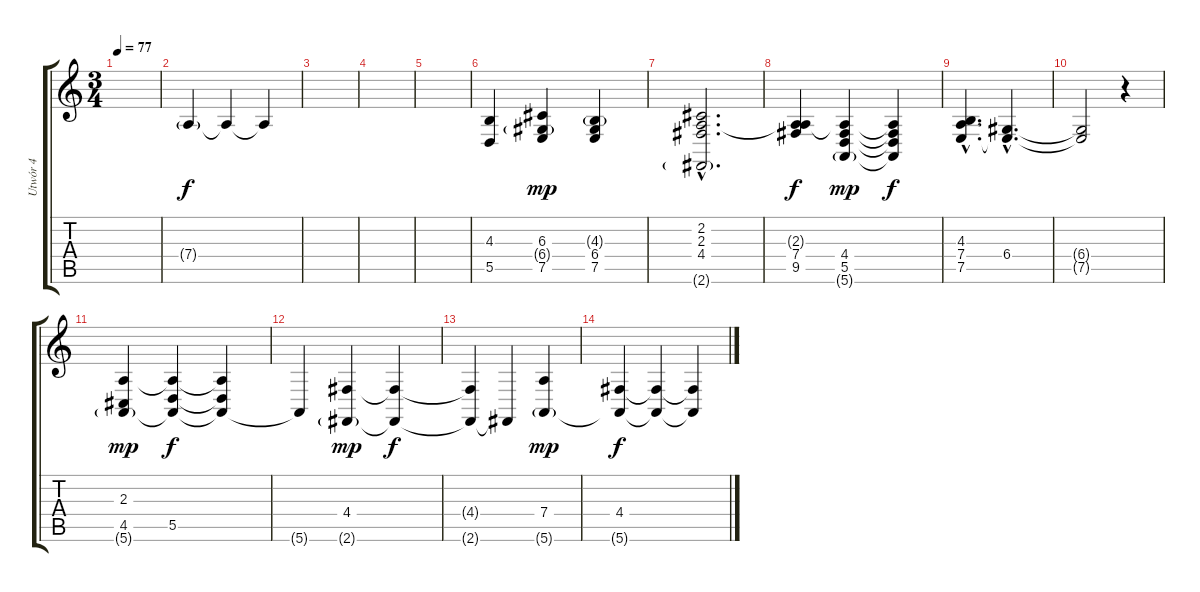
\track ("Utwór 4" "Utwór 4") {instrument stringensemble2}
\staff {score tabs}
\tuning (E4 B3 G3 D3 A2 E2) {hide}
\ts (3 4)
\tempo 77
\clef g2
\ks c
|
7.4{g}.4 7.4{t}.4{dy f} 7.4{t}.4 |
|
|
|
(4.3 5.5).4 (6.3 6.4{g} 7.5).4{dy mp} (4.3{g} 6.4 7.5).4 |
(2.2{hac} 2.3{hac} 4.4{hac} 2.6{g hac}).2{d} |
(2.3{t} 7.4 9.5).4{dy f} (2.3{t} 4.4 5.5 5.6{g}).4{dy mp} (2.3{t} 4.4{t} 5.5{t} 5.6{t}).4{dy f} |
(4.3{hac} 7.4{hac} 7.5{hac}).4{d} (6.4{hac} 7.5{hac t}).4{d} |
(6.4{t} 7.5{t}).2 r.4 |
(2.3 4.5 5.6{g}).4{dy mp} (2.3{t} 5.5 5.6{t}).4{dy f} (2.3{t} 5.5{t} 5.6{t}).4 |
5.6{t}.4 (4.4 2.6{g}).4{dy mp} (4.4{t} 2.6{t}).4{dy f} |
(4.4{t} 2.6{t}).4 2.6{t}.4 (7.4 5.6{g}).4{dy mp} |
(4.4 5.6{t}).4{dy f} (4.4{t} 5.6{t}).4 (4.4{t} 5.6{t}).4
